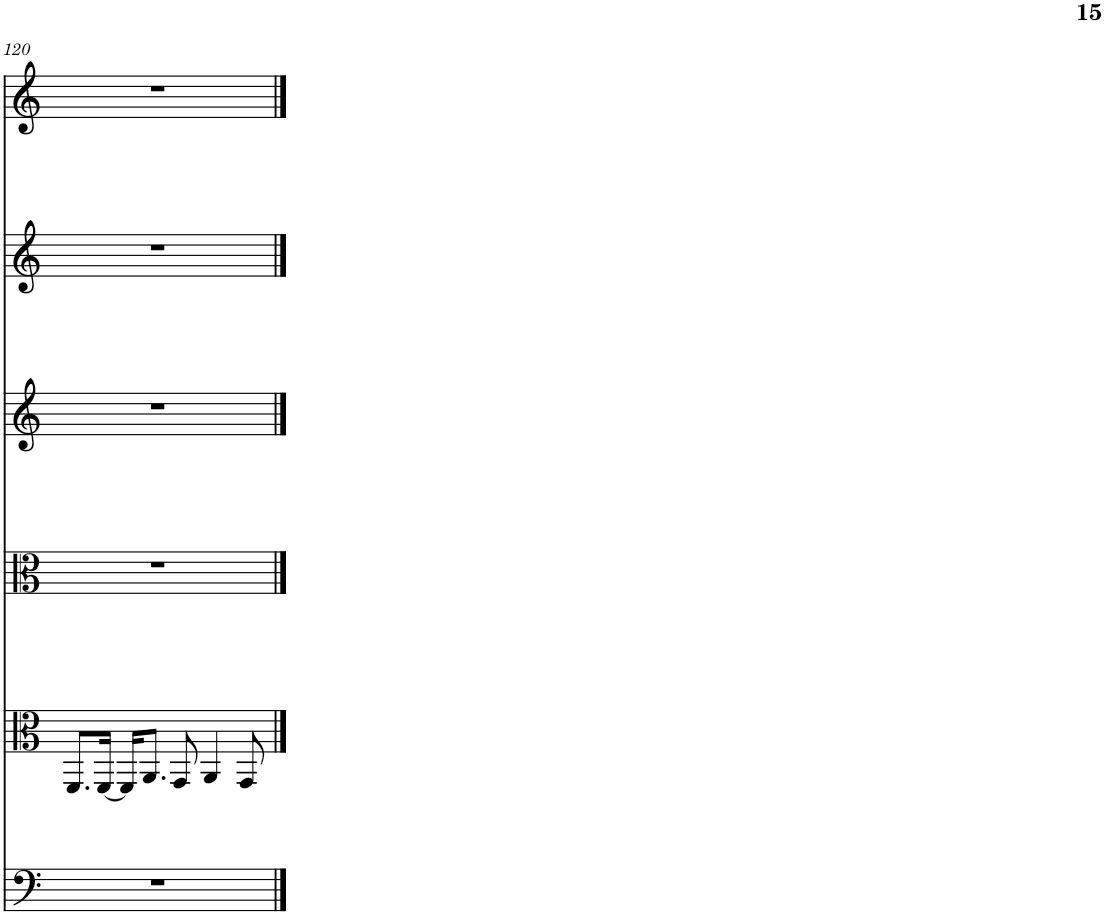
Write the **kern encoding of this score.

**kern	**kern	**kern	**kern	**kern	**kern
*part6	*part5	*part4	*part3	*part2	*part1
*staff6	*staff5	*staff4	*staff3	*staff2	*staff1
*I"cello	*I"viola [2]	*I"viola	*I"violin [3]	*I"violin [2]	*I"violin
*	*I'Vla	*I'Vla	*I'Vln	*I'Vln	*I'Vln
!!LO:PB:g=z
*clefF4	*clefC3	*clefC3	*clefG2	*clefG2	*clefG2
*k[]	*k[]	*k[]	*k[]	*k[]	*k[]
*M4/4	*M4/4	*M4/4	*M4/4	*M4/4	*M4/4
=120	=120	=120	=120	=120	=120
1r	8.FF/L	1r	1r	1r	1r
.	[16FF/Jk	.	.	.	.
.	16FF/KL]	.	.	.	.
.	8.AA/J	.	.	.	.
.	8GG/	.	.	.	.
.	4AA/	.	.	.	.
.	8GG/	.	.	.	.
==	==	==	==	==	==
*-	*-	*-	*-	*-	*-
